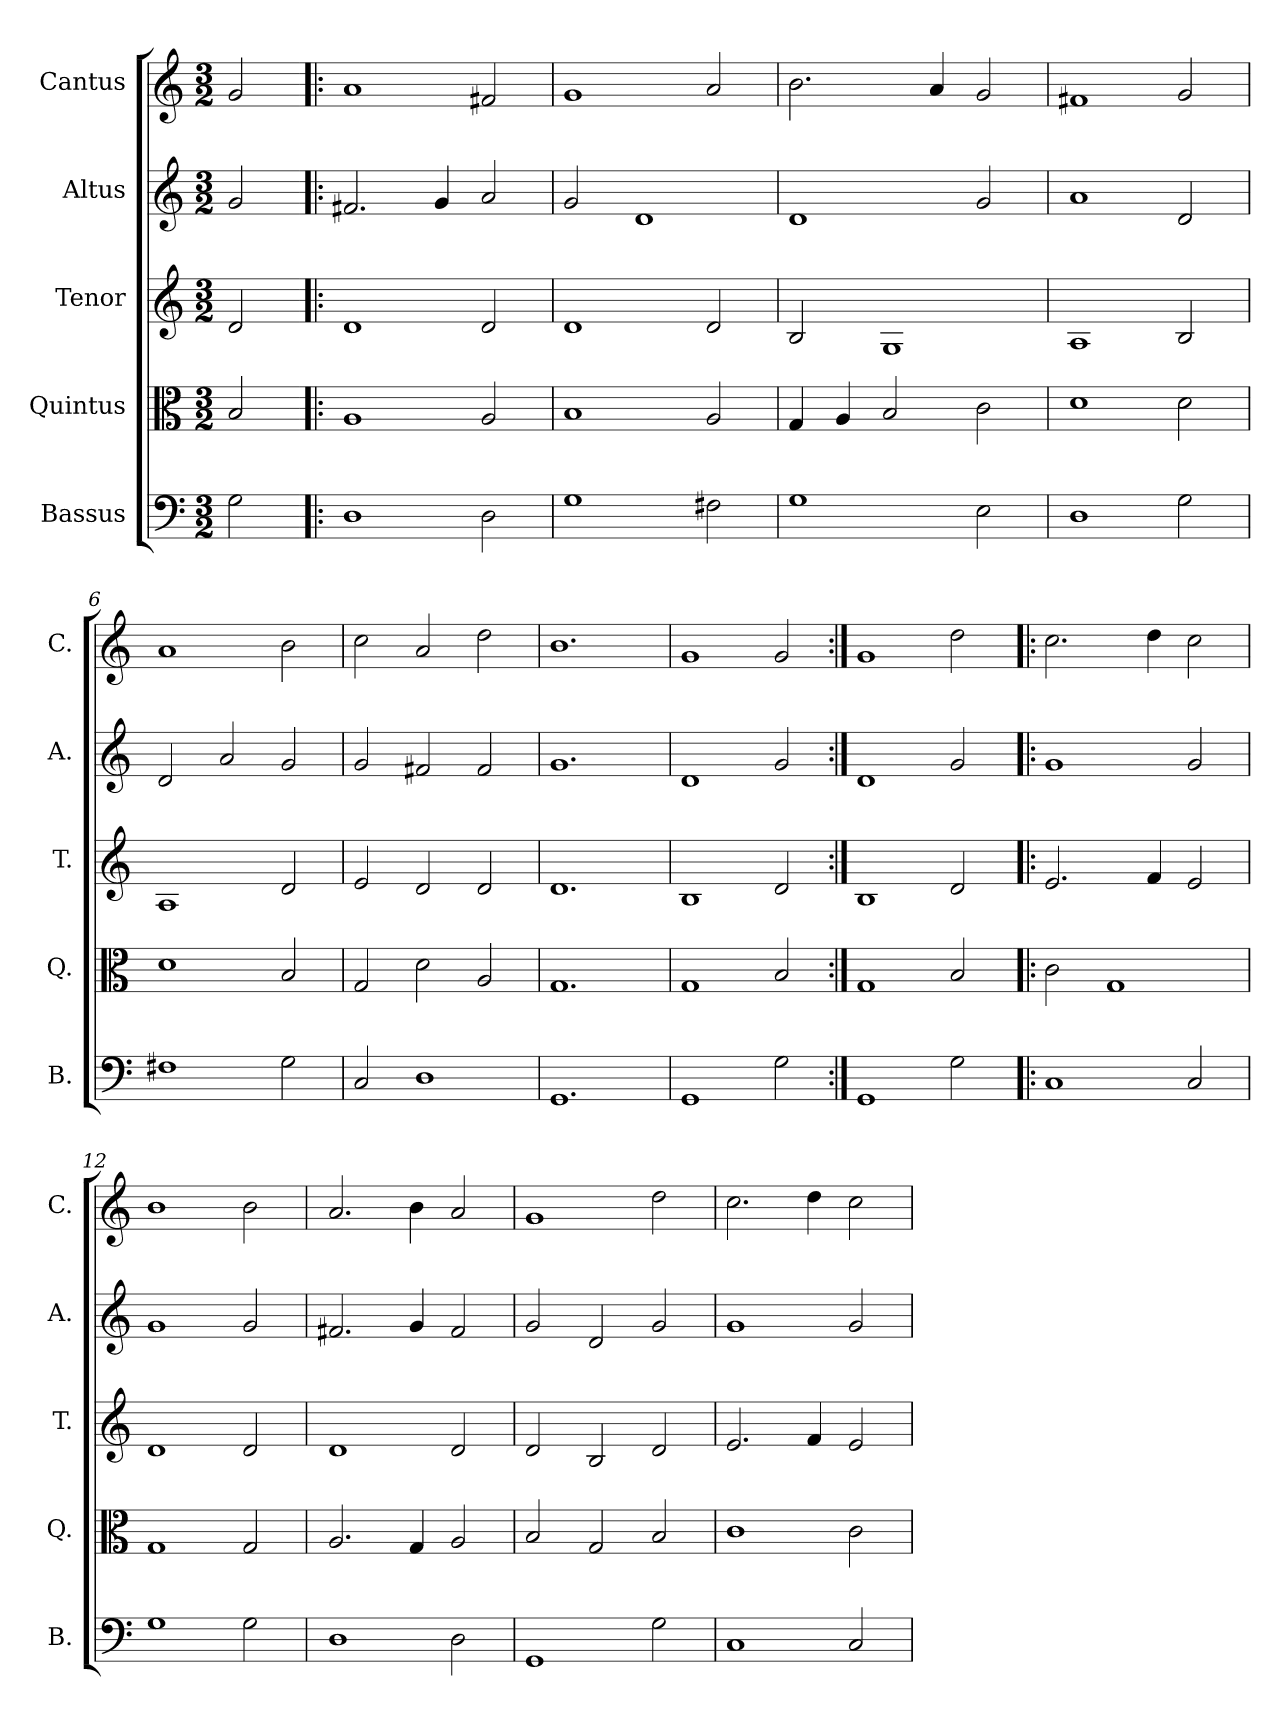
**kern	**kern	**kern	**kern	**kern
*part5	*part4	*part3	*part2	*part1
*staff5	*staff4	*staff3	*staff2	*staff1
*I"Bassus	*I"Quintus	*I"Tenor	*I"Altus	*I"Cantus
*I'B.	*I'Q.	*I'T.	*I'A.	*I'C.
*clefF4	*clefC3	*clefG2	*clefG2	*clefG2
*k[]	*k[]	*k[]	*k[]	*k[]
*C:	*C:	*C:	*C:	*C:
*M3/2	*M3/2	*M3/2	*M3/2	*M3/2
=1	=1	=1	=1	=1
2G\	2B/	2d/	2g/	2g/
=2!|:	=2!|:	=2!|:	=2!|:	=2!|:
1D\	1A/	1d/	2.f#X/	1a/
.	.	.	4g/	.
2D\	2A/	2d/	2a/	2f#X/
=3	=3	=3	=3	=3
1G\	1B/	1d/	2g/	1g/
.	.	.	1d/	.
2F#X\	2A/	2d/	.	2a/
=4	=4	=4	=4	=4
1G\	4G/	2B/	1d/	2.b\
.	4A/	.	.	.
.	2B/	1G/	.	.
.	.	.	.	4a/
2E\	2c\	.	2g/	2g/
=5	=5	=5	=5	=5
1D\	1d\	1A/	1a/	1f#X/
2G\	2d\	2B/	2d/	2g/
=6	=6	=6	=6	=6
1F#X\	1d\	1A/	2d/	1a/
.	.	.	2a/	.
2G\	2B/	2d/	2g/	2b\
=7	=7	=7	=7	=7
2C/	2G/	2e/	2g/	2cc\
1D\	2d\	2d/	2f#X/	2a/
.	2A/	2d/	2f#/	2dd\
=8	=8	=8	=8	=8
1.GG/	1.G/	1.d/	1.g/	1.b\
!!LO:LB:g=z
=9	=9	=9	=9	=9
1GG/	1G/	1B/	1d/	1g/
2G\	2B/	2d/	2g/	2g/
=10:|!	=10:|!	=10:|!	=10:|!	=10:|!
1GG/	1G/	1B/	1d/	1g/
2G\	2B/	2d/	2g/	2dd\
=11!|:	=11!|:	=11!|:	=11!|:	=11!|:
1C/	2c\	2.e/	1g/	2.cc\
.	1G/	.	.	.
.	.	4f/	.	4dd\
2C/	.	2e/	2g/	2cc\
=12	=12	=12	=12	=12
1G\	1G/	1d/	1g/	1b\
2G\	2G/	2d/	2g/	2b\
=13	=13	=13	=13	=13
1D\	2.A/	1d/	2.f#X/	2.a/
.	4G/	.	4g/	4b\
2D\	2A/	2d/	2f#/	2a/
=14	=14	=14	=14	=14
1GG/	2B/	2d/	2g/	1g/
.	2G/	2B/	2d/	.
2G\	2B/	2d/	2g/	2dd\
=15	=15	=15	=15	=15
1C/	1c\	2.e/	1g/	2.cc\
.	.	4f/	.	4dd\
2C/	2c\	2e/	2g/	2cc\
=	=	=	=	=
*-	*-	*-	*-	*-
